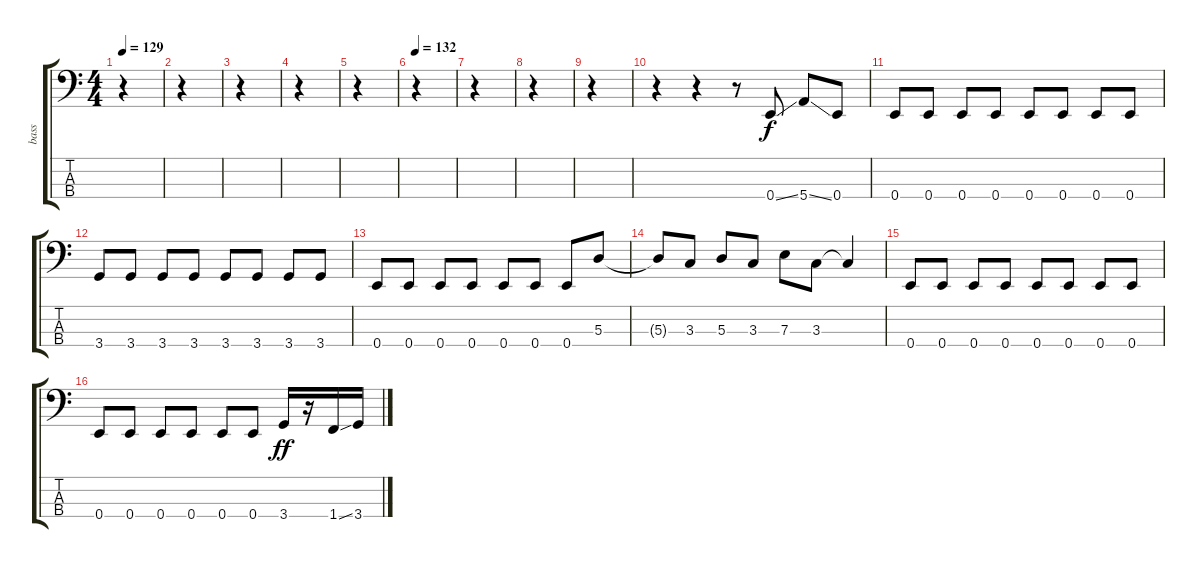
\track ("bass" "bass") {instrument electricbassfinger}
\staff {score tabs}
\tuning (G2 D2 A1 E1) {hide}
\ts (4 4)
\tempo 129
\tempo 120
\tempo 129
\clef f4
\ks c
r.4{dy f instrument electricbassfinger} |
r.4 |
r.4 |
r.4 |
r.4 |
\tempo 132
r.4 |
r.4 |
r.4 |
r.4 |
r.4 r.4 r.8 0.4{ss}.8 5.4{ss}.8 0.4.8 |
0.4.8 0.4.8 0.4.8 0.4.8 0.4.8 0.4.8 0.4.8 0.4.8 |
3.4.8 3.4.8 3.4.8 3.4.8 3.4.8 3.4.8 3.4.8 3.4.8 |
0.4.8 0.4.8 0.4.8 0.4.8 0.4.8 0.4.8 0.4.8 5.3.8 |
5.3{t}.8 3.3.8 5.3.8 3.3.8 7.3.8 3.3.8 3.3{t}.4 |
0.4.8 0.4.8 0.4.8 0.4.8 0.4.8 0.4.8 0.4.8 0.4.8 |
0.4.8 0.4.8 0.4.8 0.4.8 0.4.8 0.4.8 3.4.16{dy ff} r.16 1.4{ss}.16 3.4.16
